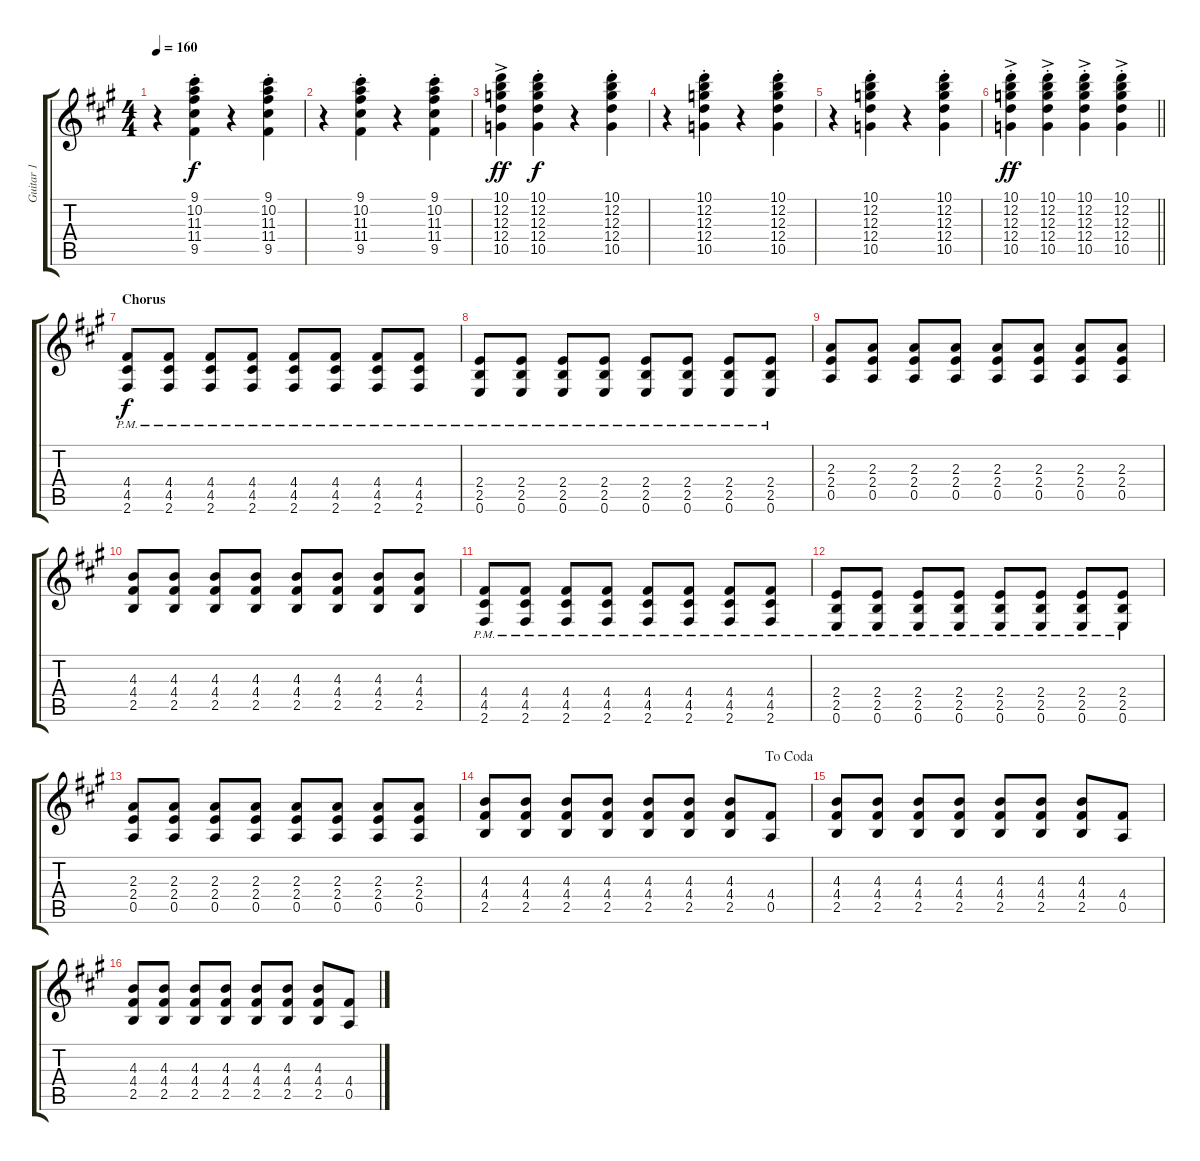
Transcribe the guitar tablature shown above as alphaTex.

\track ("Guitar 1" "Guitar 1") {instrument overdrivenguitar}
\staff {score tabs}
\tuning (E4 B3 G3 D3 A2 E2) {hide}
\ts (4 4)
\tempo 160
\clef g2
\ks a
r.4{dy f} (9.1{st} 10.2 11.3 11.4 9.5).4 r.4 (9.1{st} 10.2 11.3 11.4 9.5).4 |
r.4 (9.1{st} 10.2 11.3 11.4 9.5).4 r.4 (9.1{st} 10.2 11.3 11.4 9.5).4 |
(10.1{ac} 12.2{ac} 12.3{ac} 12.4{ac} 10.5{ac}).4{dy ff} (10.1{st} 12.2{st} 12.3{st} 12.4{st} 10.5{st}).4{dy f} r.4 (10.1{st} 12.2{st} 12.3{st} 12.4{st} 10.5{st}).4 |
r.4 (10.1{st} 12.2{st} 12.3{st} 12.4{st} 10.5{st}).4 r.4 (10.1{st} 12.2{st} 12.3{st} 12.4{st} 10.5{st}).4 |
r.4 (10.1{st} 12.2{st} 12.3{st} 12.4{st} 10.5{st}).4 r.4 (10.1{st} 12.2{st} 12.3{st} 12.4{st} 10.5{st}).4 |
\barLineRight lightlight
(10.1{st} 12.2{st} 12.3{st} 12.4{ac st} 10.5{st}).4{dy ff} (10.1{st} 12.2{st} 12.3{st} 12.4{ac st} 10.5{st}).4 (10.1{st} 12.2{st} 12.3{st} 12.4{ac st} 10.5{st}).4 (10.1{st} 12.2{st} 12.3{st} 12.4{ac st} 10.5{st}).4 |
\section ("" "Chorus")
(4.4{pm} 4.5{pm} 2.6{pm}).8{dy f} (4.4{pm} 4.5{pm} 2.6{pm}).8 (4.4{pm} 4.5{pm} 2.6{pm}).8 (4.4{pm} 4.5{pm} 2.6{pm}).8 (4.4{pm} 4.5{pm} 2.6{pm}).8 (4.4{pm} 4.5{pm} 2.6{pm}).8 (4.4{pm} 4.5{pm} 2.6{pm}).8 (4.4{pm} 4.5{pm} 2.6{pm}).8 |
(2.4{pm} 2.5{pm} 0.6{pm}).8 (2.4{pm} 2.5{pm} 0.6{pm}).8 (2.4{pm} 2.5{pm} 0.6{pm}).8 (2.4{pm} 2.5{pm} 0.6{pm}).8 (2.4{pm} 2.5{pm} 0.6{pm}).8 (2.4{pm} 2.5{pm} 0.6{pm}).8 (2.4{pm} 2.5{pm} 0.6{pm}).8 (2.4{pm} 2.5{pm} 0.6{pm}).8 |
(2.3 2.4 0.5).8 (2.3 2.4 0.5).8 (2.3 2.4 0.5).8 (2.3 2.4 0.5).8 (2.3 2.4 0.5).8 (2.3 2.4 0.5).8 (2.3 2.4 0.5).8 (2.3 2.4 0.5).8 |
(4.3 4.4 2.5).8 (4.3 4.4 2.5).8 (4.3 4.4 2.5).8 (4.3 4.4 2.5).8 (4.3 4.4 2.5).8 (4.3 4.4 2.5).8 (4.3 4.4 2.5).8 (4.3 4.4 2.5).8 |
(4.4{pm} 4.5{pm} 2.6{pm}).8 (4.4{pm} 4.5{pm} 2.6{pm}).8 (4.4{pm} 4.5{pm} 2.6{pm}).8 (4.4{pm} 4.5{pm} 2.6{pm}).8 (4.4{pm} 4.5{pm} 2.6{pm}).8 (4.4{pm} 4.5{pm} 2.6{pm}).8 (4.4{pm} 4.5{pm} 2.6{pm}).8 (4.4{pm} 4.5{pm} 2.6{pm}).8 |
(2.4{pm} 2.5{pm} 0.6{pm}).8 (2.4{pm} 2.5{pm} 0.6{pm}).8 (2.4{pm} 2.5{pm} 0.6{pm}).8 (2.4{pm} 2.5{pm} 0.6{pm}).8 (2.4{pm} 2.5{pm} 0.6{pm}).8 (2.4{pm} 2.5{pm} 0.6{pm}).8 (2.4{pm} 2.5{pm} 0.6{pm}).8 (2.4{pm} 2.5{pm} 0.6{pm}).8 |
(2.3 2.4 0.5).8 (2.3 2.4 0.5).8 (2.3 2.4 0.5).8 (2.3 2.4 0.5).8 (2.3 2.4 0.5).8 (2.3 2.4 0.5).8 (2.3 2.4 0.5).8 (2.3 2.4 0.5).8 |
\jump dacoda
(4.3 4.4 2.5).8 (4.3 4.4 2.5).8 (4.3 4.4 2.5).8 (4.3 4.4 2.5).8 (4.3 4.4 2.5).8 (4.3 4.4 2.5).8 (4.3 4.4 2.5).8 (4.4 0.5).8 |
(4.3 4.4 2.5).8 (4.3 4.4 2.5).8 (4.3 4.4 2.5).8 (4.3 4.4 2.5).8 (4.3 4.4 2.5).8 (4.3 4.4 2.5).8 (4.3 4.4 2.5).8 (4.4 0.5).8 |
(4.3 4.4 2.5).8 (4.3 4.4 2.5).8 (4.3 4.4 2.5).8 (4.3 4.4 2.5).8 (4.3 4.4 2.5).8 (4.3 4.4 2.5).8 (4.3 4.4 2.5).8 (4.4 0.5).8
